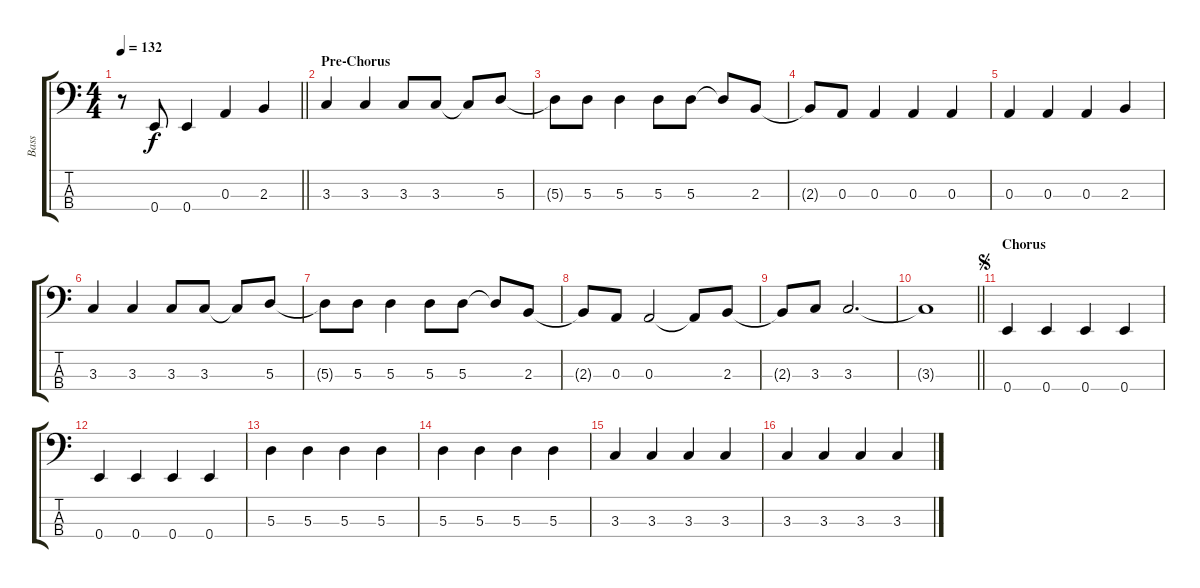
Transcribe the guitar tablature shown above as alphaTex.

\track ("Bass" "Bass") {instrument electricbassfinger}
\staff {score tabs}
\tuning (G2 D2 A1 E1) {hide}
\ts (4 4)
\tempo 132
\clef f4
\barLineRight lightlight
\ks c
r.8{dy f} 0.4.8 0.4.4 0.3.4 2.3.4 |
\section ("" "Pre-Chorus")
3.3.4 3.3.4 3.3.8 3.3.8 3.3{t}.8 5.3.8 |
5.3{t}.8 5.3.8 5.3.4 5.3.8 5.3.8 5.3{t}.8 2.3.8 |
2.3{t}.8 0.3.8 0.3.4 0.3.4 0.3.4 |
0.3.4 0.3.4 0.3.4 2.3.4 |
3.3.4 3.3.4 3.3.8 3.3.8 3.3{t}.8 5.3.8 |
5.3{t}.8 5.3.8 5.3.4 5.3.8 5.3.8 5.3{t}.8 2.3.8 |
2.3{t}.8 0.3.8 0.3.2 0.3{t}.8 2.3.8 |
2.3{t}.8 3.3.8 3.3.2{d} |
\barLineRight lightlight
3.3{t}.1 |
\section ("" "Chorus")
\jump segno
0.4.4 0.4.4 0.4.4 0.4.4 |
0.4.4 0.4.4 0.4.4 0.4.4 |
5.3.4 5.3.4 5.3.4 5.3.4 |
5.3.4 5.3.4 5.3.4 5.3.4 |
3.3.4 3.3.4 3.3.4 3.3.4 |
3.3.4 3.3.4 3.3.4 3.3.4
